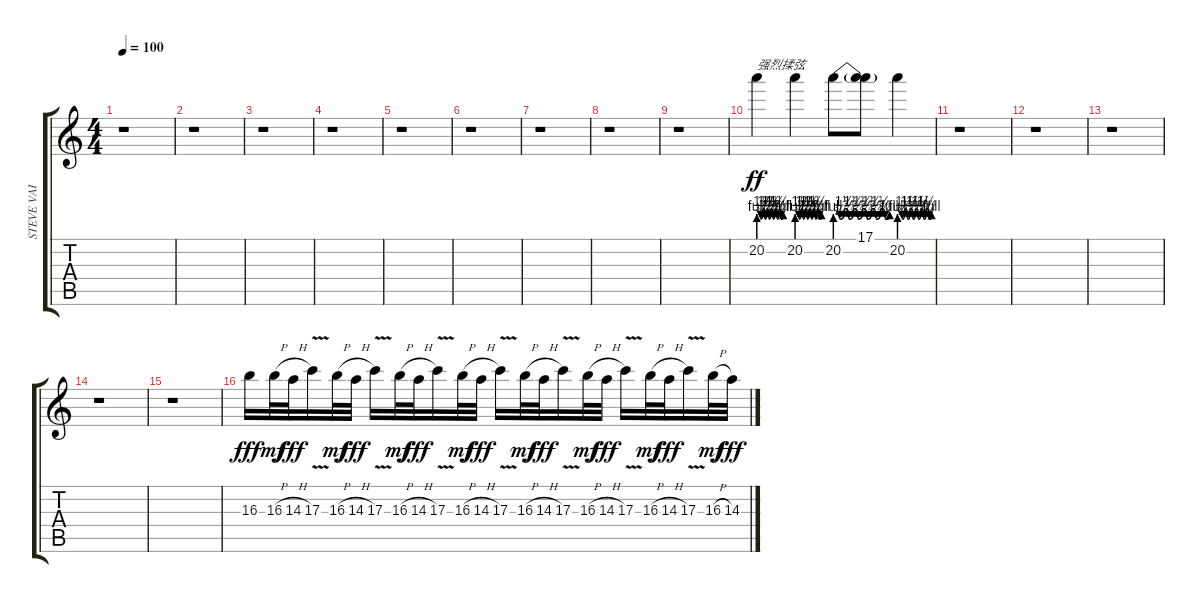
\track ("STEVE VAI (DELAY)" "STEVE VAI ") {instrument overdrivenguitar}
\staff {score tabs}
\tuning (E4 B3 G3 D3 A2 E2) {hide}
\ts (4 4)
\tempo 100
\clef g2
\ks c
r.1{dy f} |
r.1 |
r.1 |
r.1 |
r.1 |
r.1 |
r.1 |
r.1 |
r.1 |
20.2{be (custom 0 4 5 3 10 5 15 3 20 5 25 3 30 5 35 3 40 5 45 3 50 5 55 3 60 4)}.4{txt "强烈揉弦" dy ff volume 16} 20.2{be (custom 0 4 5 3 10 5 15 3 20 5 25 3 30 5 35 3 40 5 45 3 50 5 55 3 60 4)}.4 20.2{be (custom 0 4 5 3 10 5 15 3 20 5 25 3 30 5 35 3 40 5 45 3 50 5 55 3 60 4)}.8 (17.1 20.2{t}).8 20.2{be (custom 0 4 5 3 10 5 15 3 20 5 25 3 30 5 35 3 40 5 45 3 50 5 55 3 60 4)}.4 |
r.1{volume 10} |
r.1 |
r.1 |
r.1 |
r.1 |
16.3.16{dy fff volume 16} 16.3{h}.32{dy mf} 14.3{h}.32{dy fff} 17.3{v}.16 16.3{h}.32{dy mf} 14.3{h}.32{dy fff} 17.3{v}.16 16.3{h}.32{dy mf} 14.3{h}.32{dy fff} 17.3{v}.16 16.3{h}.32{dy mf} 14.3{h}.32{dy fff} 17.3{v}.16 16.3{h}.32{dy mf} 14.3{h}.32{dy fff} 17.3{v}.16 16.3{h}.32{dy mf} 14.3{h}.32{dy fff} 17.3{v}.16 16.3{h}.32{dy mf} 14.3{h}.32{dy fff} 17.3{v}.16 16.3{h}.32{dy mf} 14.3{h}.32{dy fff}
